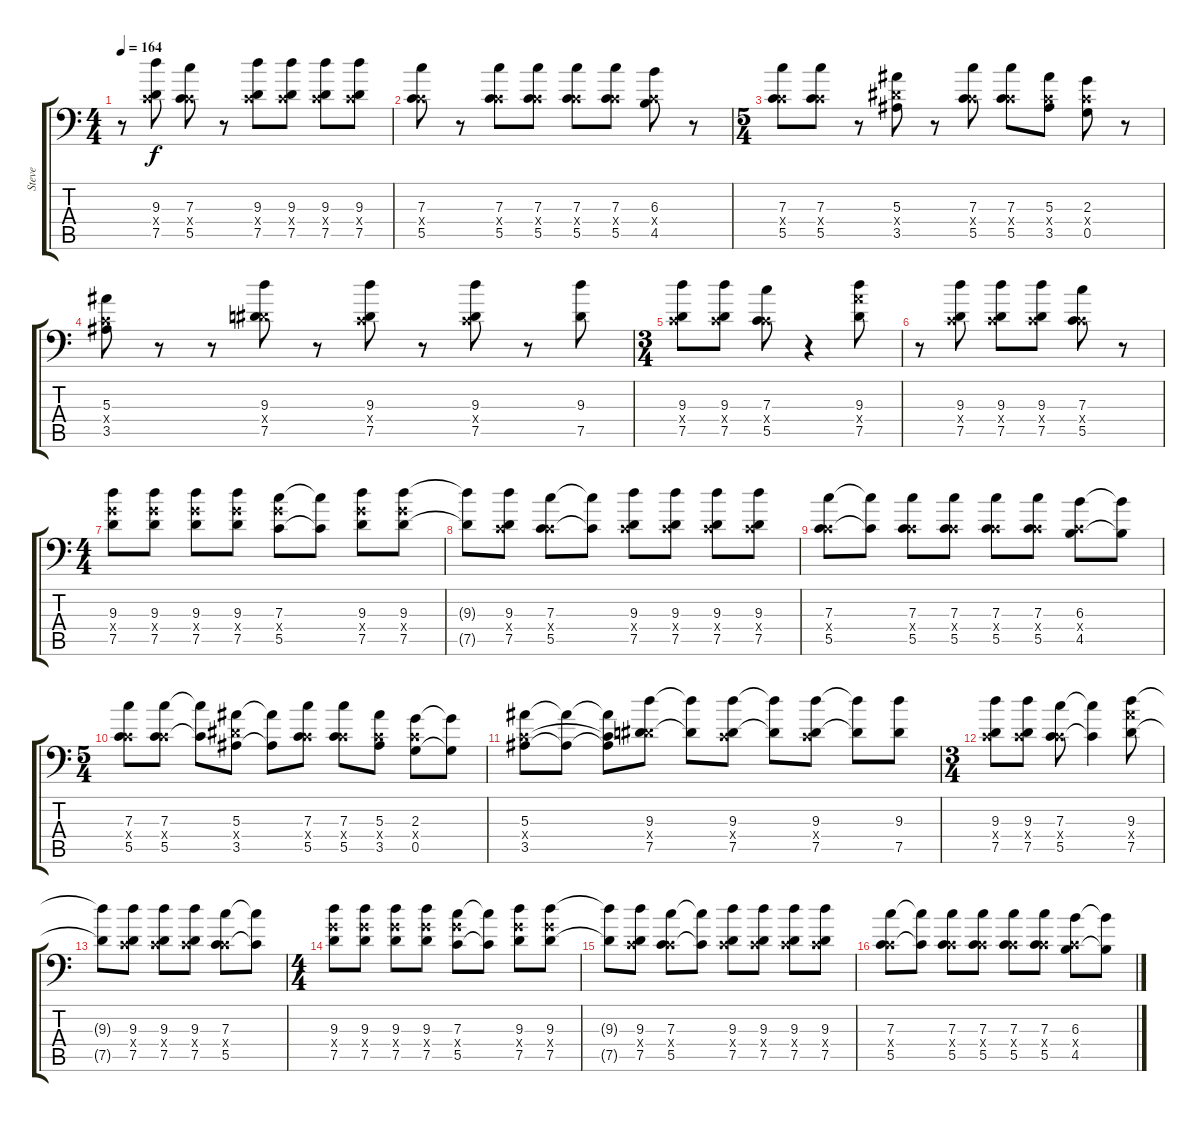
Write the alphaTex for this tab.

\track ("Steve" "Steve") {instrument distortionguitar}
\staff {score tabs}
\tuning (D4 A3 F3 C3 G2 G1) {hide}
\ts (4 4)
\tempo 164
\clef f4
\ks c
r.8{dy f} (9.3 0.4{x} 7.5).8 (7.3 0.4{x} 5.5).8 r.8 (9.3 0.4{x} 7.5).8 (9.3 0.4{x} 7.5).8 (9.3 0.4{x} 7.5).8 (9.3 0.4{x} 7.5).8 |
(7.3 0.4{x} 5.5).8 r.8 (7.3 0.4{x} 5.5).8 (7.3 0.4{x} 5.5).8 (7.3 0.4{x} 5.5).8 (7.3 0.4{x} 5.5).8 (6.3 0.4{x} 4.5).8 r.8 |
\ts (5 4)
(7.3 0.4{x} 5.5).8 (7.3 0.4{x} 5.5).8 r.8 (5.3 3.4{x} 3.5).8 r.8 (7.3 0.4{x} 5.5).8 (7.3 0.4{x} 5.5).8 (5.3 0.4{x} 3.5).8 (2.3 0.4{x} 0.5).8 r.8 |
(5.3 0.4{x} 3.5).8 r.8 r.8 (9.3 3.4{x} 7.5).8 r.8 (9.3 0.4{x} 7.5).8 r.8 (9.3 0.4{x} 7.5).8 r.8 (9.3 7.5).8 |
\ts (3 4)
(9.3 0.4{x} 7.5).8 (9.3 0.4{x} 7.5).8 (7.3 0.4{x} 5.5).8 r.4 (9.3 9.4{x} 7.5).8 |
r.8 (9.3 0.4{x} 7.5).8 (9.3 0.4{x} 7.5).8 (9.3 0.4{x} 7.5).8 (7.3 0.4{x} 5.5).8 r.8 |
\ts (4 4)
(9.3 7.4{x} 7.5).8 (9.3 7.4{x} 7.5).8 (9.3 7.4{x} 7.5).8 (9.3 7.4{x} 7.5).8 (7.3 7.4{x} 5.5).8 (7.3{t} 5.5{t}).8 (9.3 7.4{x} 7.5).8 (9.3 7.4{x} 7.5).8 |
(9.3{t} 7.5{t}).8 (9.3 0.4{x} 7.5).8 (7.3 0.4{x} 5.5).8 (7.3{t} 5.5{t}).8 (9.3 0.4{x} 7.5).8 (9.3 0.4{x} 7.5).8 (9.3 0.4{x} 7.5).8 (9.3 0.4{x} 7.5).8 |
(7.3 0.4{x} 5.5).8 (7.3{t} 5.5{t}).8 (7.3 0.4{x} 5.5).8 (7.3 0.4{x} 5.5).8 (7.3 0.4{x} 5.5).8 (7.3 0.4{x} 5.5).8 (6.3 0.4{x} 4.5).8 (6.3{t} 4.5{t}).8 |
\ts (5 4)
(7.3 0.4{x} 5.5).8 (7.3 0.4{x} 5.5).8 (7.3{t} 5.5{t}).8 (5.3 3.4{x} 3.5).8 (5.3{t} 3.5{t}).8 (7.3 0.4{x} 5.5).8 (7.3 0.4{x} 5.5).8 (5.3 0.4{x} 3.5).8 (2.3 0.4{x} 0.5).8 (2.3{t} 0.5{t}).8 |
(5.3 0.4{x} 3.5).8 (5.3{t} 3.5{t}).8 (5.3{t} 0.4{t} 3.5{t}).8 (9.3 3.4{x} 7.5).8 (9.3{t} 7.5{t}).8 (9.3 0.4{x} 7.5).8 (9.3{t} 7.5{t}).8 (9.3 0.4{x} 7.5).8 (9.3{t} 7.5{t}).8 (9.3 7.5).8 |
\ts (3 4)
(9.3 0.4{x} 7.5).8 (9.3 0.4{x} 7.5).8 (7.3 0.4{x} 5.5).8 (7.3{t} 5.5{t}).4 (9.3 9.4{x} 7.5).8 |
(9.3{t} 7.5{t}).8 (9.3 0.4{x} 7.5).8 (9.3 0.4{x} 7.5).8 (9.3 0.4{x} 7.5).8 (7.3 0.4{x} 5.5).8 (7.3{t} 5.5{t}).8 |
\ts (4 4)
(9.3 7.4{x} 7.5).8 (9.3 7.4{x} 7.5).8 (9.3 7.4{x} 7.5).8 (9.3 7.4{x} 7.5).8 (7.3 7.4{x} 5.5).8 (7.3{t} 5.5{t}).8 (9.3 7.4{x} 7.5).8 (9.3 7.4{x} 7.5).8 |
(9.3{t} 7.5{t}).8 (9.3 0.4{x} 7.5).8 (7.3 0.4{x} 5.5).8 (7.3{t} 5.5{t}).8 (9.3 0.4{x} 7.5).8 (9.3 0.4{x} 7.5).8 (9.3 0.4{x} 7.5).8 (9.3 0.4{x} 7.5).8 |
(7.3 0.4{x} 5.5).8 (7.3{t} 5.5{t}).8 (7.3 0.4{x} 5.5).8 (7.3 0.4{x} 5.5).8 (7.3 0.4{x} 5.5).8 (7.3 0.4{x} 5.5).8 (6.3 0.4{x} 4.5).8 (6.3{t} 4.5{t}).8
